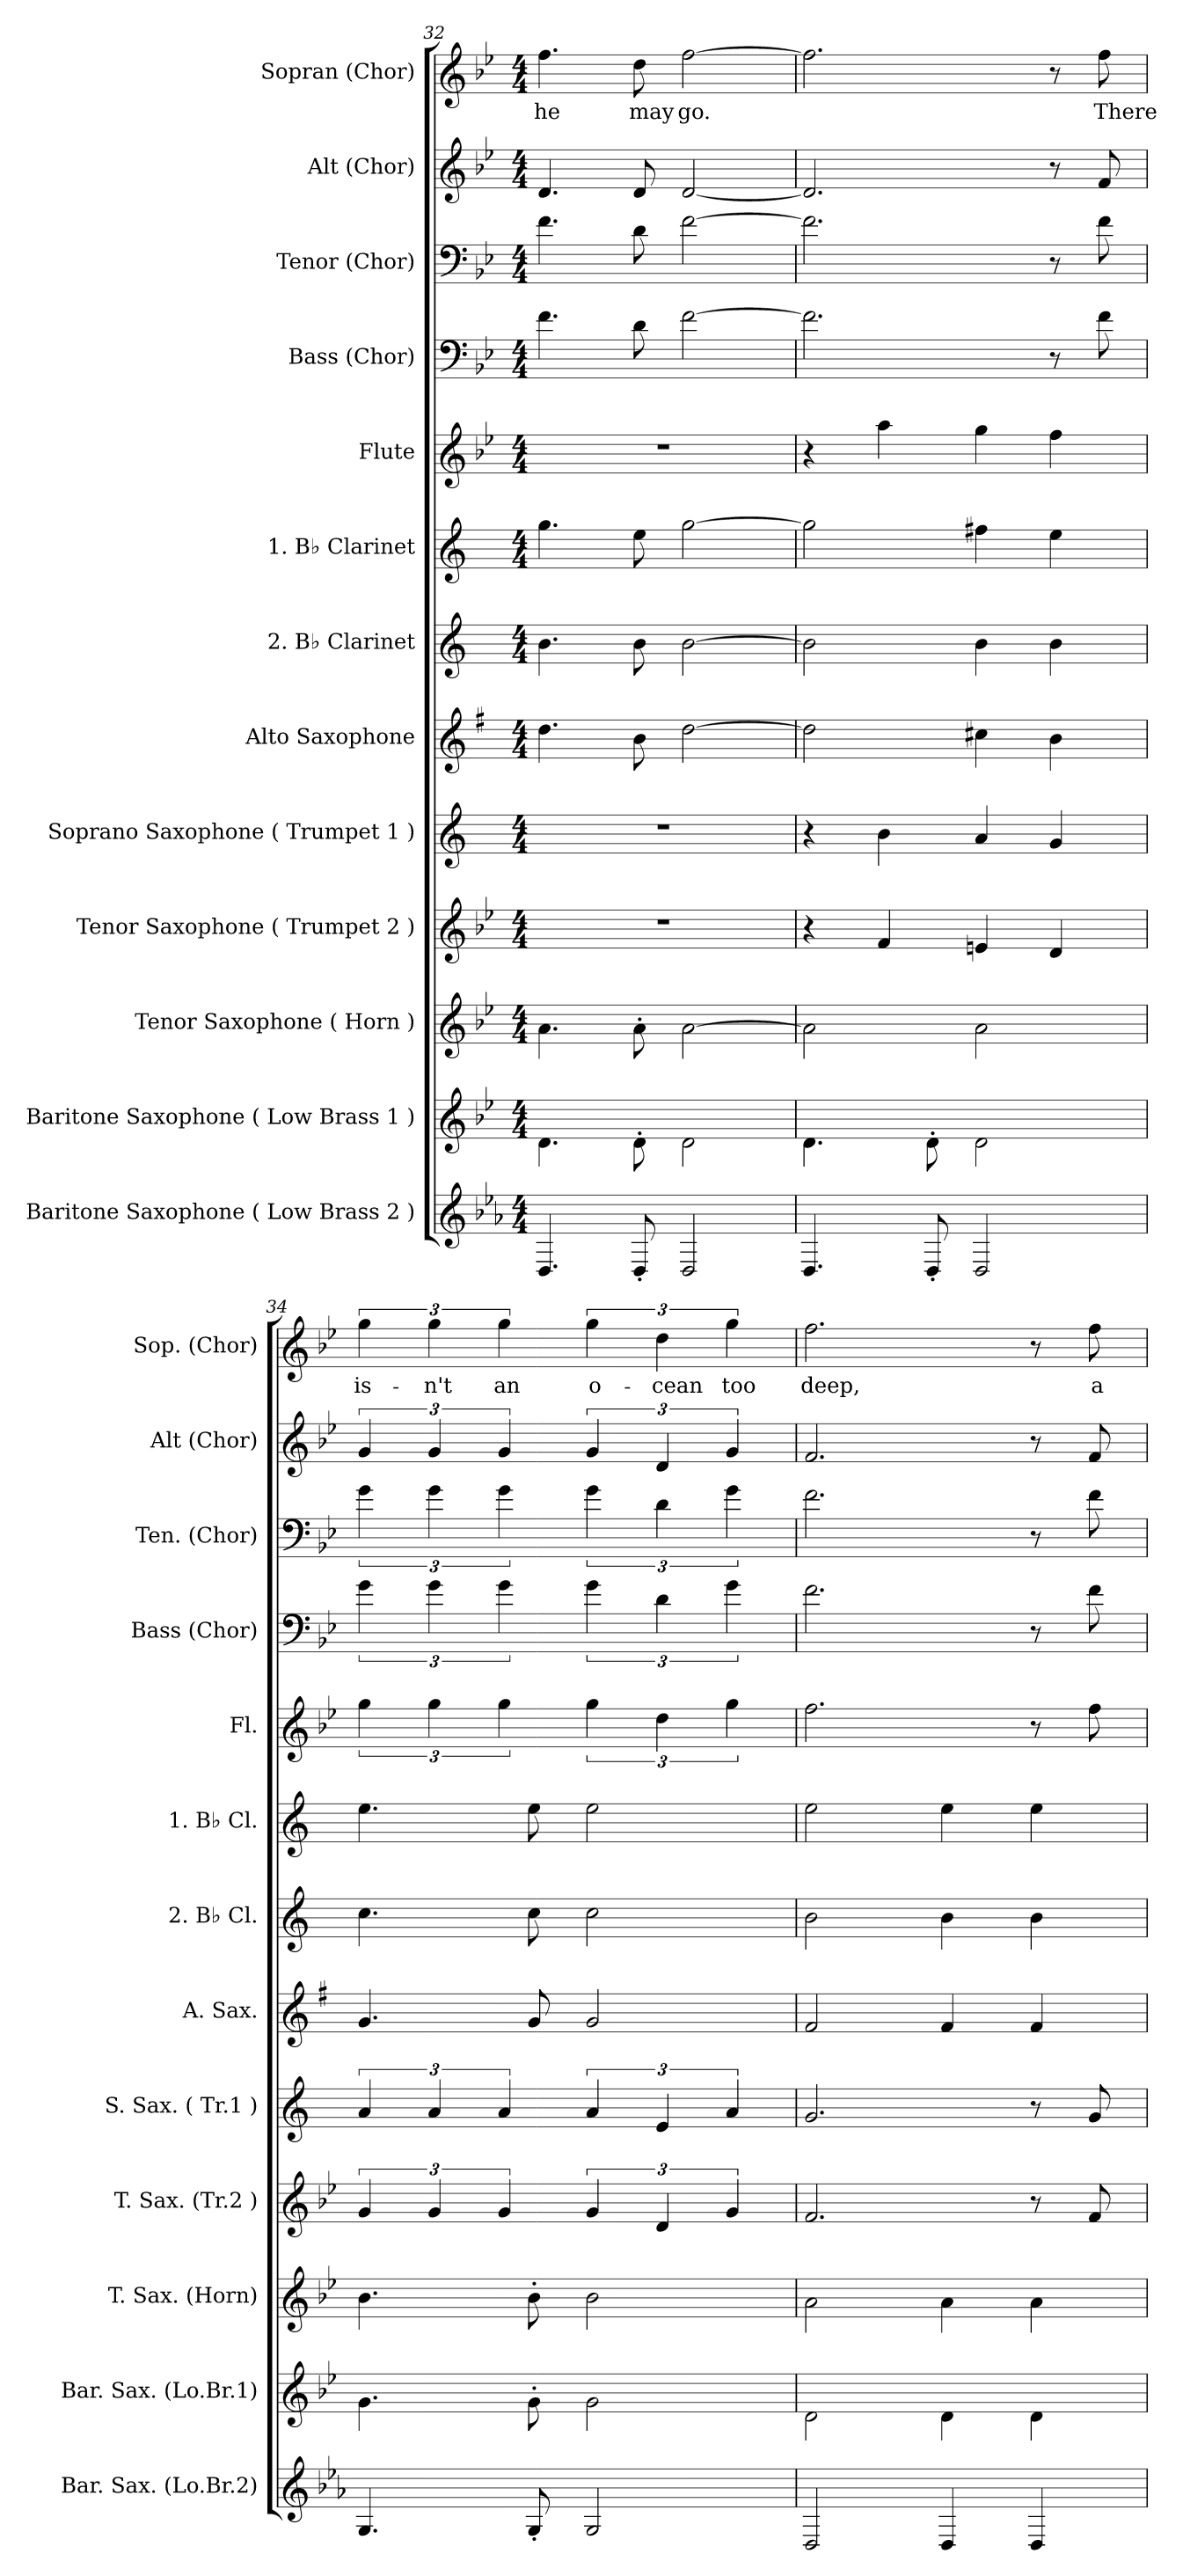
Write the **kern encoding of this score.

**kern	**kern	**kern	**kern	**kern	**kern	**kern	**kern	**kern	**kern	**kern	**kern	**kern	**text
*part13	*part12	*part11	*part10	*part9	*part8	*part7	*part6	*part5	*part4	*part3	*part2	*part1	*part1
*staff13	*staff12	*staff11	*staff10	*staff9	*staff8	*staff7	*staff6	*staff5	*staff4	*staff3	*staff2	*staff1	*staff1
*I"Baritone Saxophone   ( Low Brass 2 )	*I"Baritone Saxophone   ( Low Brass 1 )	*I"Tenor Saxophone     ( Horn )	*I"Tenor Saxophone    ( Trumpet 2 )	*I"Soprano Saxophone    ( Trumpet 1 )	*I"Alto Saxophone	*I"2. B♭ Clarinet	*I"1. B♭ Clarinet	*I"Flute	*I"Bass (Chor)	*I"Tenor  (Chor)	*I"Alt (Chor)	*I"Sopran (Chor)	*
*I'Bar. Sax. (Lo.Br.2)	*I'Bar. Sax. (Lo.Br.1)	*I'T. Sax. (Horn)	*I'T. Sax. (Tr.2 )	*I'S. Sax. ( Tr.1 )	*I'A. Sax.	*I'2. B♭ Cl.	*I'1. B♭ Cl.	*I'Fl.	*I'Bass (Chor)	*I'Ten. (Chor)	*I'Alt (Chor)	*I'Sop. (Chor)	*
*clefG2	*clefG2	*clefG2	*clefG2	*clefG2	*clefG2	*clefG2	*clefG2	*clefG2	*clefF4	*clefF4	*clefG2	*clefG2	*
*ITrd12c21	*ITrd12c21	*ITrd8c14	*ITrd8c14	*ITrd1c2	*ITrd5c9	*ITrd1c2	*ITrd1c2	*	*	*	*	*	*
*k[b-e-a-]	*k[b-e-]	*k[b-e-]	*k[b-e-]	*k[b-e-]	*k[b-e-]	*k[b-e-]	*k[b-e-]	*k[b-e-]	*k[b-e-]	*k[b-e-]	*k[b-e-]	*k[b-e-]	*
*E-:	*B-:	*B-:	*B-:	*B-:	*B-:	*B-:	*B-:	*B-:	*B-:	*B-:	*B-:	*B-:	*
*M4/4	*M4/4	*M4/4	*M4/4	*M4/4	*M4/4	*M4/4	*M4/4	*M4/4	*M4/4	*M4/4	*M4/4	*M4/4	*
=32	=32	=32	=32	=32	=32	=32	=32	=32	=32	=32	=32	=32	=32
4.DD/	4.D\	4.A\	1r	1r	4.f\	4.a\	4.ff\	1r	4.f\	4.f\	4.d/	4.ff\	he
8DD'/	8D'\	8A'\	.	.	8d\	8a\	8dd\	.	8d\	8d\	8d/	8dd\	may
2DD/	2D\	[2A\	.	.	[2f\	[2a\	[2ff\	.	[2f\	[2f\	[2d/	[2ff\	go.
=33	=33	=33	=33	=33	=33	=33	=33	=33	=33	=33	=33	=33	=33
4.DD/	4.D\	2A\]	4r	4r	2f\]	2a\]	2ff\]	4r	2.f\]	2.f\]	2.d/]	2.ff\]	.
.	.	.	4F/	4a\	.	.	.	4aa\	.	.	.	.	.
8DD'/	8D'\	.	.	.	.	.	.	.	.	.	.	.	.
2DD/	2D\	2A\	4En/	4g/	4en\	4a\	4een\	4gg\	.	.	.	.	.
.	.	.	4D/	4f/	4d\	4a\	4dd\	4ff\	8r	8r	8r	8r	.
.	.	.	.	.	.	.	.	.	8f\	8f\	8f/	8ff\	There
!!LO:PB:g=z
=34	=34	=34	=34	=34	=34	=34	=34	=34	=34	=34	=34	=34	=34
4.GG/	4.G\	4.B-\	6G/	6g/	4.B-/	4.b-\	4.dd\	6gg\	6g\	6g\	6g/	6gg\	is-
.	.	.	6G/	6g/	.	.	.	6gg\	6g\	6g\	6g/	6gg\	-n't
.	.	.	6G/	6g/	.	.	.	6gg\	6g\	6g\	6g/	6gg\	an
8GG'/	8G'\	8B-'\	.	.	8B-/	8b-\	8dd\	.	.	.	.	.	.
2GG/	2G\	2B-\	6G/	6g/	2B-/	2b-\	2dd\	6gg\	6g\	6g\	6g/	6gg\	o-
.	.	.	6D/	6d/	.	.	.	6dd\	6d\	6d\	6d/	6dd\	-cean
.	.	.	6G/	6g/	.	.	.	6gg\	6g\	6g\	6g/	6gg\	too
=35	=35	=35	=35	=35	=35	=35	=35	=35	=35	=35	=35	=35	=35
2DD/	2D\	2A\	2.F/	2.f/	2A/	2a\	2dd\	2.ff\	2.f\	2.f\	2.f/	2.ff\	deep,
4DD/	4D\	4A\	.	.	4A/	4a\	4dd\	.	.	.	.	.	.
4DD/	4D\	4A\	8r	8r	4A/	4a\	4dd\	8r	8r	8r	8r	8r	.
.	.	.	8F/	8f/	.	.	.	8ff\	8f\	8f\	8f/	8ff\	a
=	=	=	=	=	=	=	=	=	=	=	=	=	=
*-	*-	*-	*-	*-	*-	*-	*-	*-	*-	*-	*-	*-	*-
